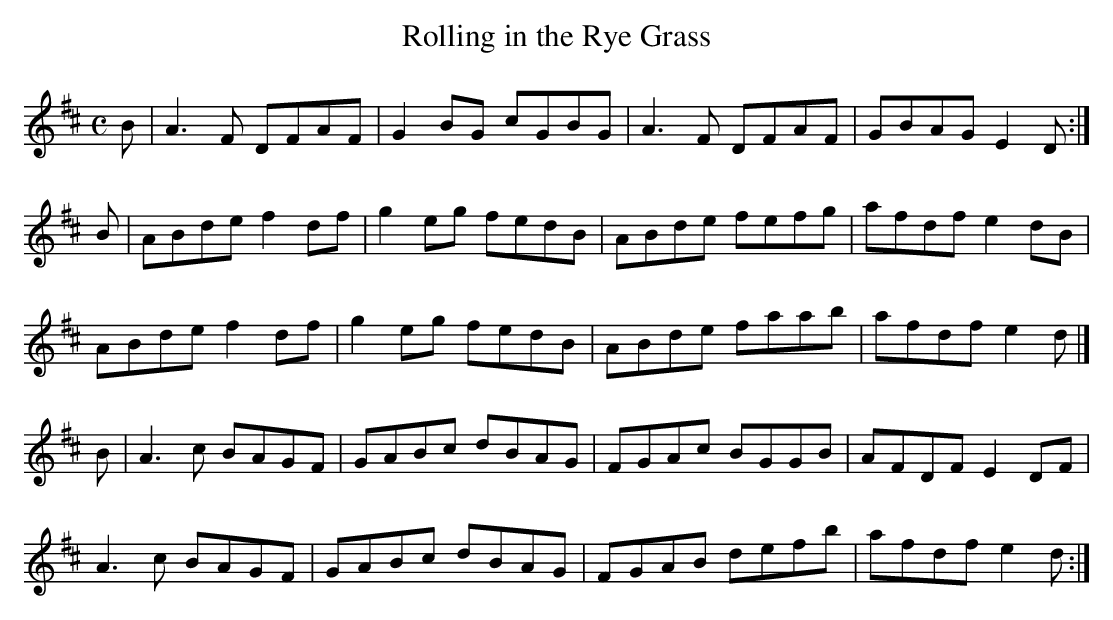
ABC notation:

X:1
T:Rolling in the Rye Grass
M:C
L:1/8
K:D Major
B|A3F DFAF|G2BG cGBG|A3F DFAF|GBAG E2D:|!
B|ABde f2df|g2eg fedB|ABde fefg|afdf e2dB|!
ABde f2df|g2eg fedB|ABde faab|afdf e2d|]!
B|A3c BAGF|GABc dBAG|FGAc BGGB|AFDF E2DF|!
A3c BAGF|GABc dBAG|FGAB defb|afdf e2d:|!
